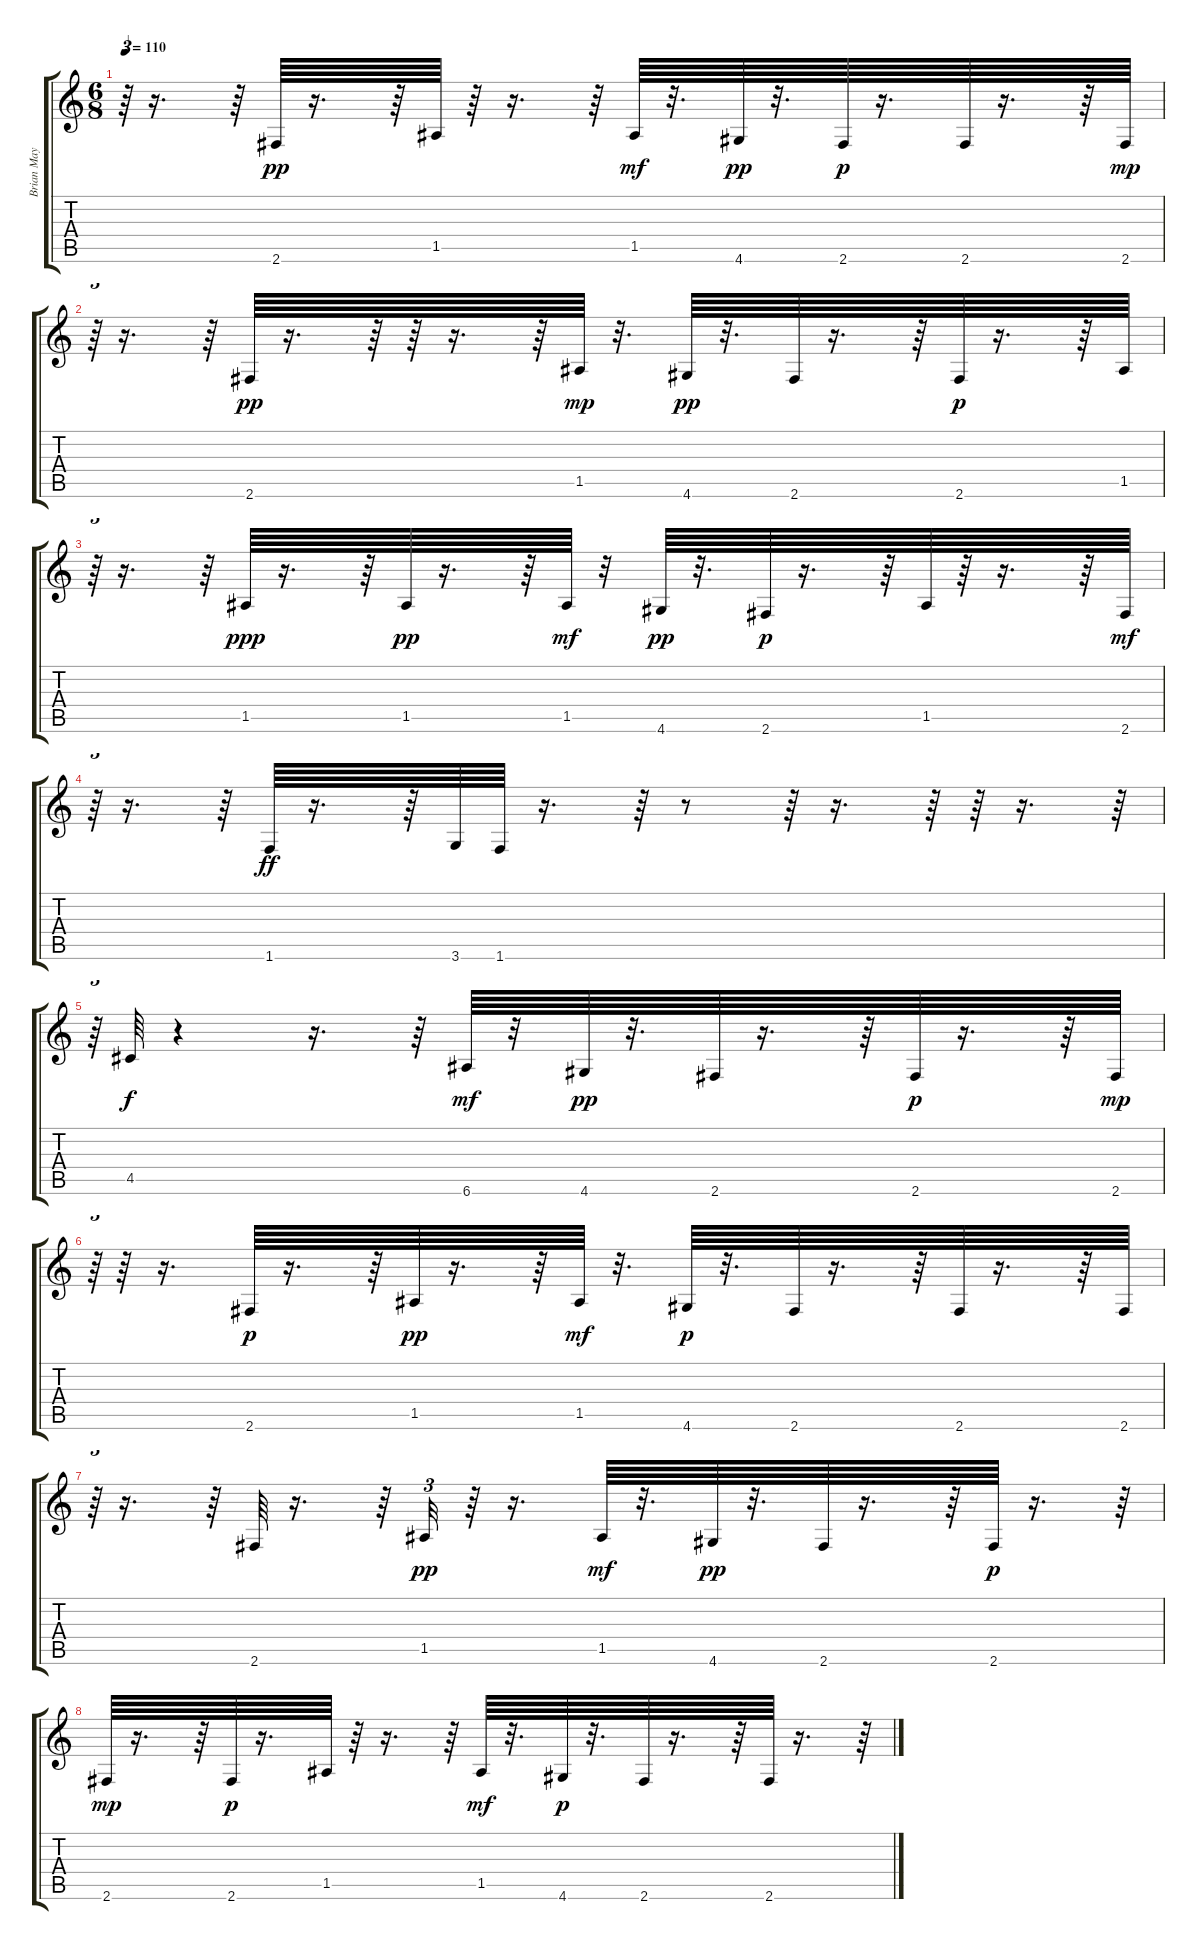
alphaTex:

\track ("Brian May Bass Accompainment" "Brian May ") {mute instrument acousticguitarsteel}
\staff {score tabs}
\tuning (E4 B3 G3 D3 A2 E2) {hide}
\ts (6 8)
\tempo 110
\clef g2
\ks c
r.64{tu (3 2) dy p} r.16{d} r.64 2.6.64{dy pp} r.16{d} r.64 1.5.64 r.64 r.16{d} r.64 1.5.64{dy mf} r.32{d} 4.6.64{dy pp} r.32{d} 2.6.64{dy p} r.16{d} 2.6.64 r.16{d} r.64 2.6.64{dy mp} |
r.64{tu (3 2)} r.16{d} r.64 2.6.64{dy pp} r.16{d} r.64 r.64 r.16{d} r.64 1.5.64{dy mp} r.32{d} 4.6.64{dy pp} r.32{d} 2.6.64 r.16{d} r.64 2.6.64{dy p} r.16{d} r.64 1.5.64 |
r.64{tu (3 2)} r.16{d} r.64 1.5.64{dy ppp} r.16{d} r.64 1.5.64{dy pp} r.16{d} r.64 1.5.64{dy mf} r.32 4.6.64{dy pp} r.32{d} 2.6.64{dy p} r.16{d} r.64 1.5.64 r.64 r.16{d} r.64 2.6.64{dy mf} |
r.64{tu (3 2)} r.16{d} r.64 1.6.64{dy ff} r.16{d} r.64 3.6.64 1.6.64 r.16{d} r.64 r.8 r.64 r.16{d} r.64 r.64 r.16{d} r.64 |
r.64{tu (3 2)} 4.5.64{dy f} r.4 r.16{d} r.64 6.6.64{dy mf} r.32 4.6.64{dy pp} r.32{d} 2.6.64 r.16{d} r.64 2.6.64{dy p} r.16{d} r.64 2.6.64{dy mp} |
r.64{tu (3 2)} r.64 r.16{d} 2.6.64{dy p} r.16{d} r.64 1.5.64{dy pp} r.16{d} r.64 1.5.64{dy mf} r.32{d} 4.6.64{dy p} r.32{d} 2.6.64 r.16{d} r.64 2.6.64 r.16{d} r.64 2.6.64 |
r.64{tu (3 2)} r.16{d} r.64 2.6.64 r.16{d} r.64 1.5.32{tu (3 2) dy pp} r.64 r.16{d} 1.5.64{dy mf} r.32{d} 4.6.64{dy pp} r.32{d} 2.6.64 r.16{d} r.64 2.6.64{dy p} r.16{d} r.64 |
2.6.64{dy mp} r.16{d} r.64 2.6.64{dy p} r.16{d} 1.5.64 r.64 r.16{d} r.64 1.5.64{dy mf} r.32{d} 4.6.64{dy p} r.32{d} 2.6.64 r.16{d} r.64 2.6.64 r.16{d} r.64
